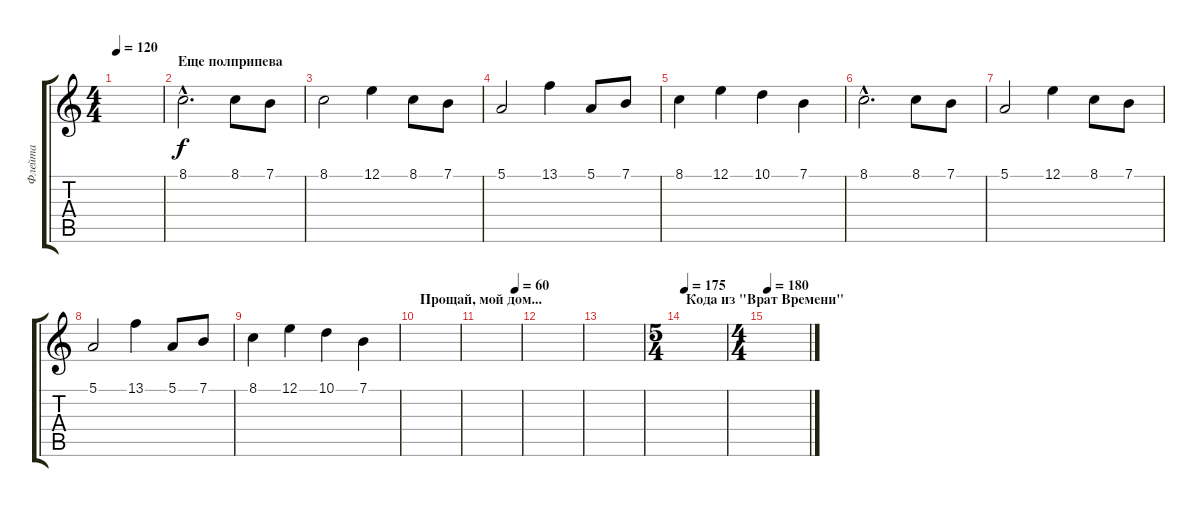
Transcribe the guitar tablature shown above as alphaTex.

\track ("Флейта" "Флейта") {instrument piccolo}
\staff {score tabs}
\tuning (E4 B3 G3 D3 A2 E2) {hide}
\ts (4 4)
\tempo 120
\clef g2
\ks c
|
\section ("" "Еще полприпева")
8.1{hac}.2{d} 8.1.8 7.1.8 |
8.1.2 12.1.4 8.1.8 7.1.8 |
5.1.2 13.1.4 5.1.8 7.1.8 |
8.1.4 12.1.4 10.1.4 7.1.4 |
8.1{hac}.2{d} 8.1.8 7.1.8 |
5.1.2 12.1.4 8.1.8 7.1.8 |
5.1.2 13.1.4 5.1.8 7.1.8 |
8.1.4 12.1.4 10.1.4 7.1.4 |
\section ("" "Прощай, мой дом...")
|
\tempo (60 0.875)
|
|
|
\ts (5 4)
\section ("" "Кода из \"Врат Времени\"")
\tempo 175
|
\ts (4 4)
\tempo 180
